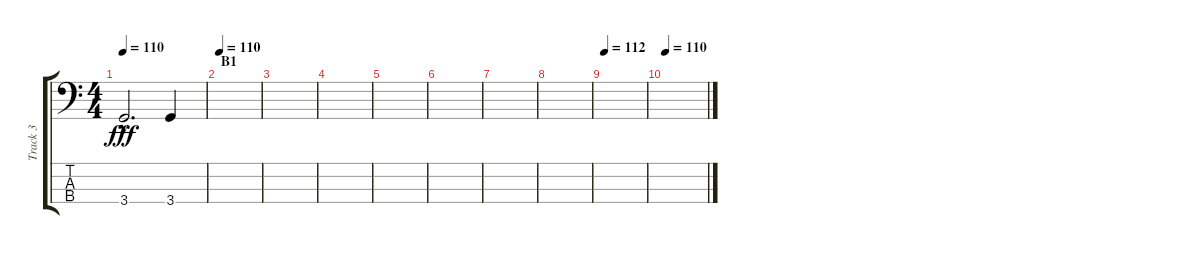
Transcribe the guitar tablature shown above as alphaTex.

\track ("Track 3" "Track 3") {instrument electricbassfinger}
\staff {score tabs}
\tuning (G2 D2 A1 E1) {hide}
\ts (4 4)
\tempo 110
\clef f4
\ks c
3.4{hac}.2{d dy fff} 3.4.4 |
\section ("" "B1")
\tempo 110
|
|
|
|
|
|
|
\tempo 112
|
\tempo 110
